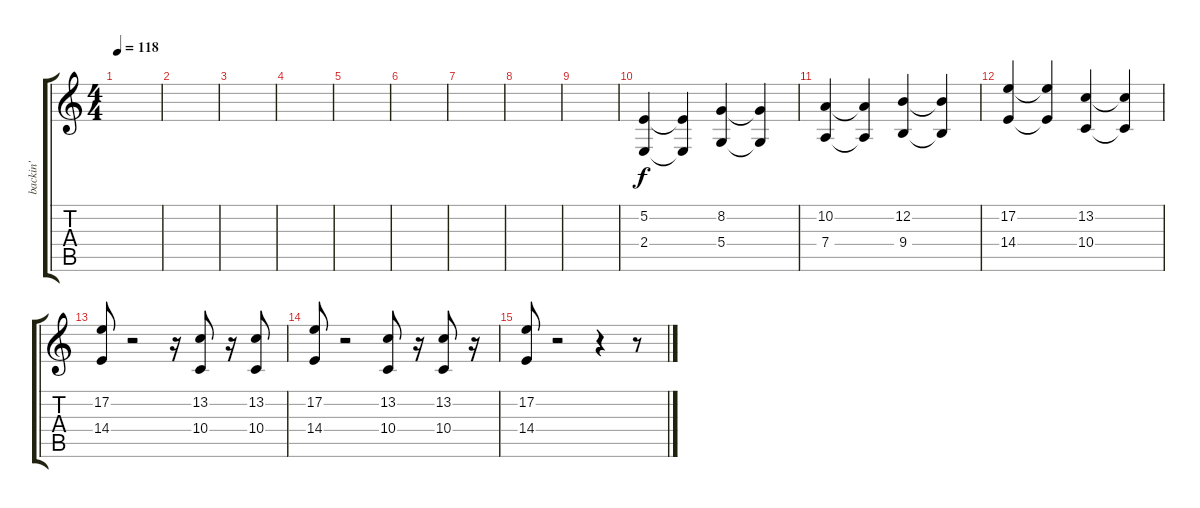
\track ("backin'" "backin'") {instrument flute}
\staff {score tabs}
\tuning (E4 B3 G3 D3 A2 E2) {hide}
\ts (4 4)
\tempo 118
\clef g2
\ks c
|
\section ("" "")
|
|
|
|
\section ("" "")
|
|
|
|
(5.2 2.4).4 (5.2{t} 2.4{t}).4 (8.2 5.4).4 (8.2{t} 5.4{t}).4 |
(10.2 7.4).4 (10.2{t} 7.4{t}).4 (12.2 9.4).4 (12.2{t} 9.4{t}).4 |
(17.2 14.4).4 (17.2{t} 14.4{t}).4 (13.2 10.4).4 (13.2{t} 10.4{t}).4 |
(17.2 14.4).8 r.2 r.16 (13.2 10.4).8 r.16 (13.2 10.4).8 |
(17.2 14.4).8 r.2 (13.2 10.4).8 r.16 (13.2 10.4).8 r.16 |
(17.2 14.4).8 r.2 r.4 r.8
